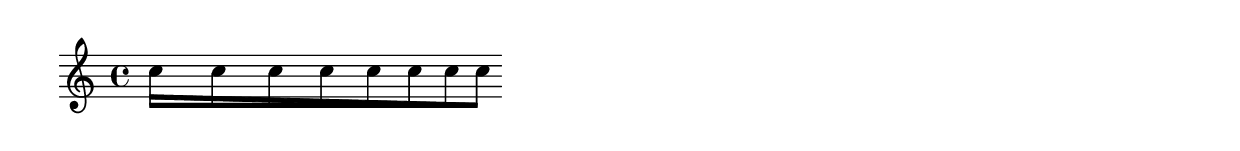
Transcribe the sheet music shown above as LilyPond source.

%%  Do not edit this file; it is auto-generated from LSR!
\version "2.10.12"

\header { texidoc = "
Feathered beams can be obtained by setting the @code{#'grow-direction}
property; you may also want to use @code{\featherDurations} to adjust
note durations. (See also in tha manual : \"Feathered beams\")
" }

\paper {
  ragged-right = ##t
  indent = #0.0
}

\featherDurations #(ly:make-moment 3 4) \relative c'' {
  \override Beam #'grow-direction = #LEFT
  c16[
    c c c
    c c c c ] 
}
